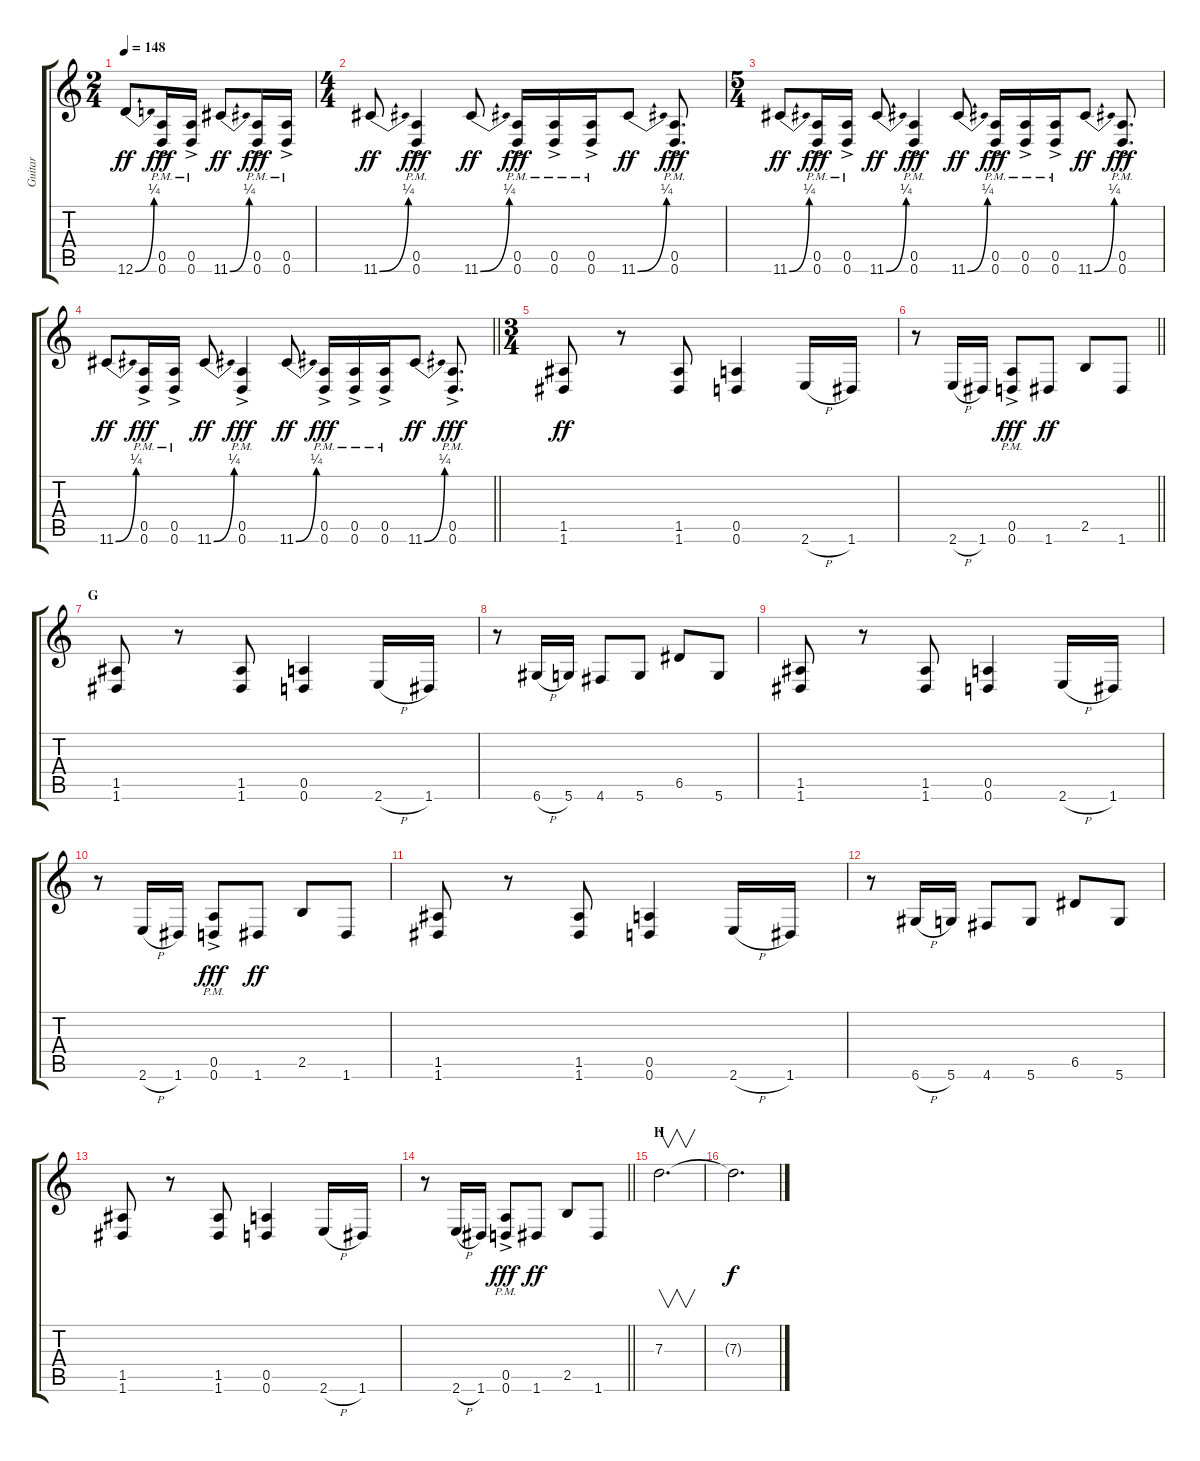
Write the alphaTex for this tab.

\track ("Guitar" "Guitar") {instrument distortionguitar}
\staff {score tabs}
\tuning (E4 B3 G3 D3 A2 D2) {hide}
\ts (2 4)
\tempo 148
\clef g2
\ks c
12.6{be (bend 0 0 60 1)}.8{dy ff} (0.5{ac pm} 0.6{ac pm}).16{dy fff} (0.5{ac pm} 0.6{ac pm}).16 11.6{be (bend 0 0 60 1)}.8{dy ff} (0.5{ac pm} 0.6{ac pm}).16{dy fff} (0.5{ac pm} 0.6{ac pm}).16 |
\ts (4 4)
11.6{be (bend 0 0 60 1)}.8{dy ff} (0.5{ac pm} 0.6{ac pm}).4{dy fff} 11.6{be (bend 0 0 60 1)}.8{dy ff} (0.5{ac pm} 0.6{ac pm}).16{dy fff} (0.5{ac pm} 0.6{ac pm}).16 (0.5{ac pm} 0.6{ac pm}).16 11.6{be (bend 0 0 60 1)}.8{dy ff} (0.5{ac pm} 0.6{ac pm}).8{d dy fff} |
\ts (5 4)
11.6{be (bend 0 0 60 1)}.8{dy ff} (0.5{ac pm} 0.6{ac pm}).16{dy fff} (0.5{ac pm} 0.6{ac pm}).16 11.6{be (bend 0 0 60 1)}.8{dy ff} (0.5{ac pm} 0.6{ac pm}).4{dy fff} 11.6{be (bend 0 0 60 1)}.8{dy ff} (0.5{ac pm} 0.6{ac pm}).16{dy fff} (0.5{ac pm} 0.6{ac pm}).16 (0.5{ac pm} 0.6{ac pm}).16 11.6{be (bend 0 0 60 1)}.8{dy ff} (0.5{ac pm} 0.6{ac pm}).8{d dy fff} |
\barLineRight lightlight
11.6{be (bend 0 0 60 1)}.8{dy ff} (0.5{ac pm} 0.6{ac pm}).16{dy fff} (0.5{ac pm} 0.6{ac pm}).16 11.6{be (bend 0 0 60 1)}.8{dy ff} (0.5{ac pm} 0.6{ac pm}).4{dy fff} 11.6{be (bend 0 0 60 1)}.8{dy ff} (0.5{ac pm} 0.6{ac pm}).16{dy fff} (0.5{ac pm} 0.6{ac pm}).16 (0.5{ac pm} 0.6{ac pm}).16 11.6{be (bend 0 0 60 1)}.8{dy ff} (0.5{ac pm} 0.6{ac pm}).8{d dy fff} |
\ts (3 4)
\section ("" "")
(1.5 1.6).8{dy ff} r.8 (1.5 1.6).8 (0.5 0.6).4 2.6{h}.16 1.6.16 |
\barLineRight lightlight
r.8 2.6{h}.16 1.6.16 (0.5{ac pm} 0.6{ac pm}).8{dy fff} 1.6.8{dy ff} 2.5.8 1.6.8 |
\section ("" "G")
(1.5 1.6).8 r.8 (1.5 1.6).8 (0.5 0.6).4 2.6{h}.16 1.6.16 |
r.8 6.6{h}.16 5.6.16 4.6.8 5.6.8 6.5.8 5.6.8 |
(1.5 1.6).8 r.8 (1.5 1.6).8 (0.5 0.6).4 2.6{h}.16 1.6.16 |
r.8 2.6{h}.16 1.6.16 (0.5{ac pm} 0.6{ac pm}).8{dy fff} 1.6.8{dy ff} 2.5.8 1.6.8 |
(1.5 1.6).8 r.8 (1.5 1.6).8 (0.5 0.6).4 2.6{h}.16 1.6.16 |
r.8 6.6{h}.16 5.6.16 4.6.8 5.6.8 6.5.8 5.6.8 |
(1.5 1.6).8 r.8 (1.5 1.6).8 (0.5 0.6).4 2.6{h}.16 1.6.16 |
\barLineRight lightlight
r.8 2.6{h}.16 1.6.16 (0.5{ac pm} 0.6{ac pm}).8{dy fff} 1.6.8{dy ff} 2.5.8 1.6.8 |
\section ("" "H")
7.3.2{v d} |
7.3{t}.2{d dy f}
